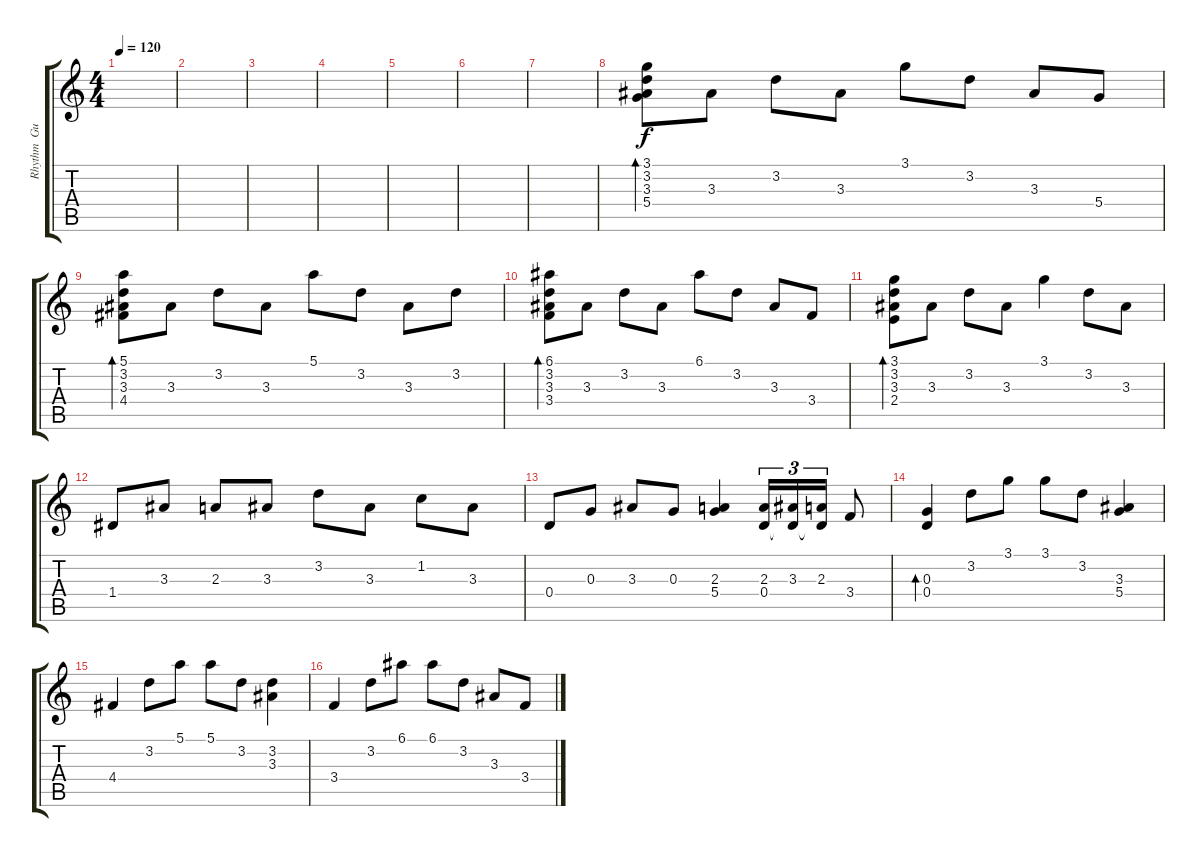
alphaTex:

\track ("Rhythm  Guitar" "Rhythm  Gu") {instrument electricguitarclean}
\staff {score tabs}
\tuning (E4 B3 G3 D3 A2 E2) {hide}
\ts (4 4)
\tempo 120
\clef g2
\ks c
|
|
|
|
|
|
|
(3.1 3.2 3.3 5.4).8{bd 240} 3.3.8 3.2.8 3.3.8 3.1.8 3.2.8 3.3.8 5.4.8 |
(5.1 3.2 3.3 4.4).8{bd 240} 3.3.8 3.2.8 3.3.8 5.1.8 3.2.8 3.3.8 3.2.8 |
(6.1 3.2 3.3 3.4).8{bd 240} 3.3.8 3.2.8 3.3.8 6.1.8 3.2.8 3.3.8 3.4.8 |
(3.1 3.2 3.3 2.4).8{bd 240} 3.3.8 3.2.8 3.3.8 3.1.4 3.2.8 3.3.8 |
1.4.8 3.3.8 2.3.8 3.3.8 3.2.8 3.3.8 1.2.8 3.3.8 |
0.4.8 0.3.8 3.3.8 0.3.8 (2.3 5.4).4 (2.3 0.4).16{tu (3 2)} (3.3 0.4{t}).16{tu (3 2)} (2.3 0.4{t}).16{tu (3 2)} 3.4.8 |
(0.3 0.4).4{bd 480} 3.2.8 3.1.8 3.1.8 3.2.8 (3.3 5.4).4 |
4.4.4 3.2.8 5.1.8 5.1.8 3.2.8 (3.2 3.3).4 |
3.4.4 3.2.8 6.1.8 6.1.8 3.2.8 3.3.8 3.4.8
